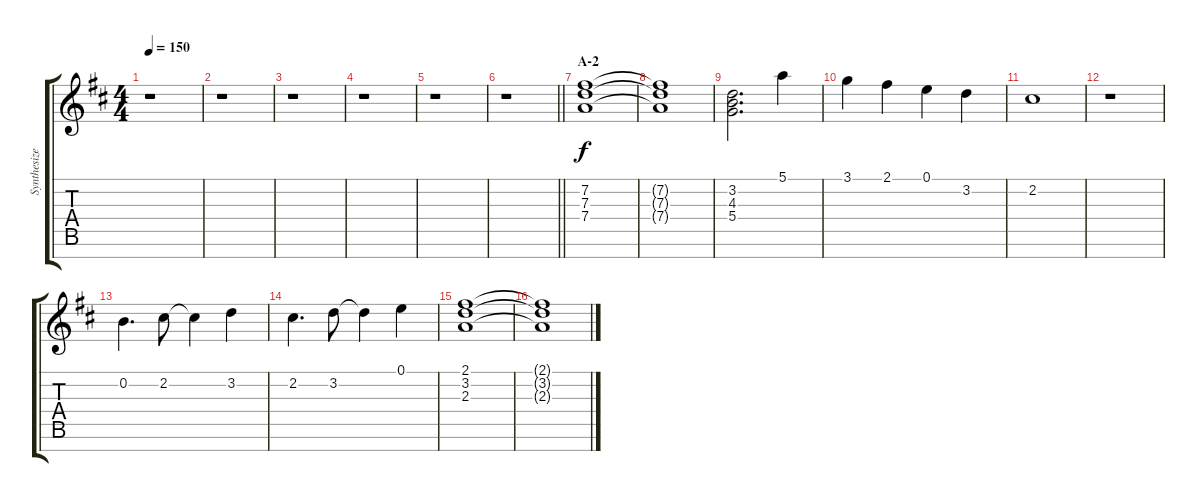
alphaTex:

\track ("Synthesizer II" "Synthesize") {instrument fx5brightness}
\staff {score tabs}
\tuning (E5 B4 G4 D4 A3 E3 B2) {hide}
\ts (4 4)
\tempo 150
\clef g2
\ks d
r.1{dy f} |
r.1 |
r.1 |
r.1 |
r.1 |
\barLineRight lightlight
r.1 |
\section ("" "A-2")
(7.2 7.3 7.4).1 |
(7.2{t} 7.3{t} 7.4{t}).1 |
(3.2 4.3 5.4).2{d} 5.1.4 |
3.1.4 2.1.4 0.1.4 3.2.4 |
2.2.1 |
r.1 |
0.2.4{d} 2.2.8 2.2{t}.4 3.2.4 |
2.2.4{d} 3.2.8 3.2{t}.4 0.1.4 |
(2.1 3.2 2.3).1 |
(2.1{t} 3.2{t} 2.3{t}).1
